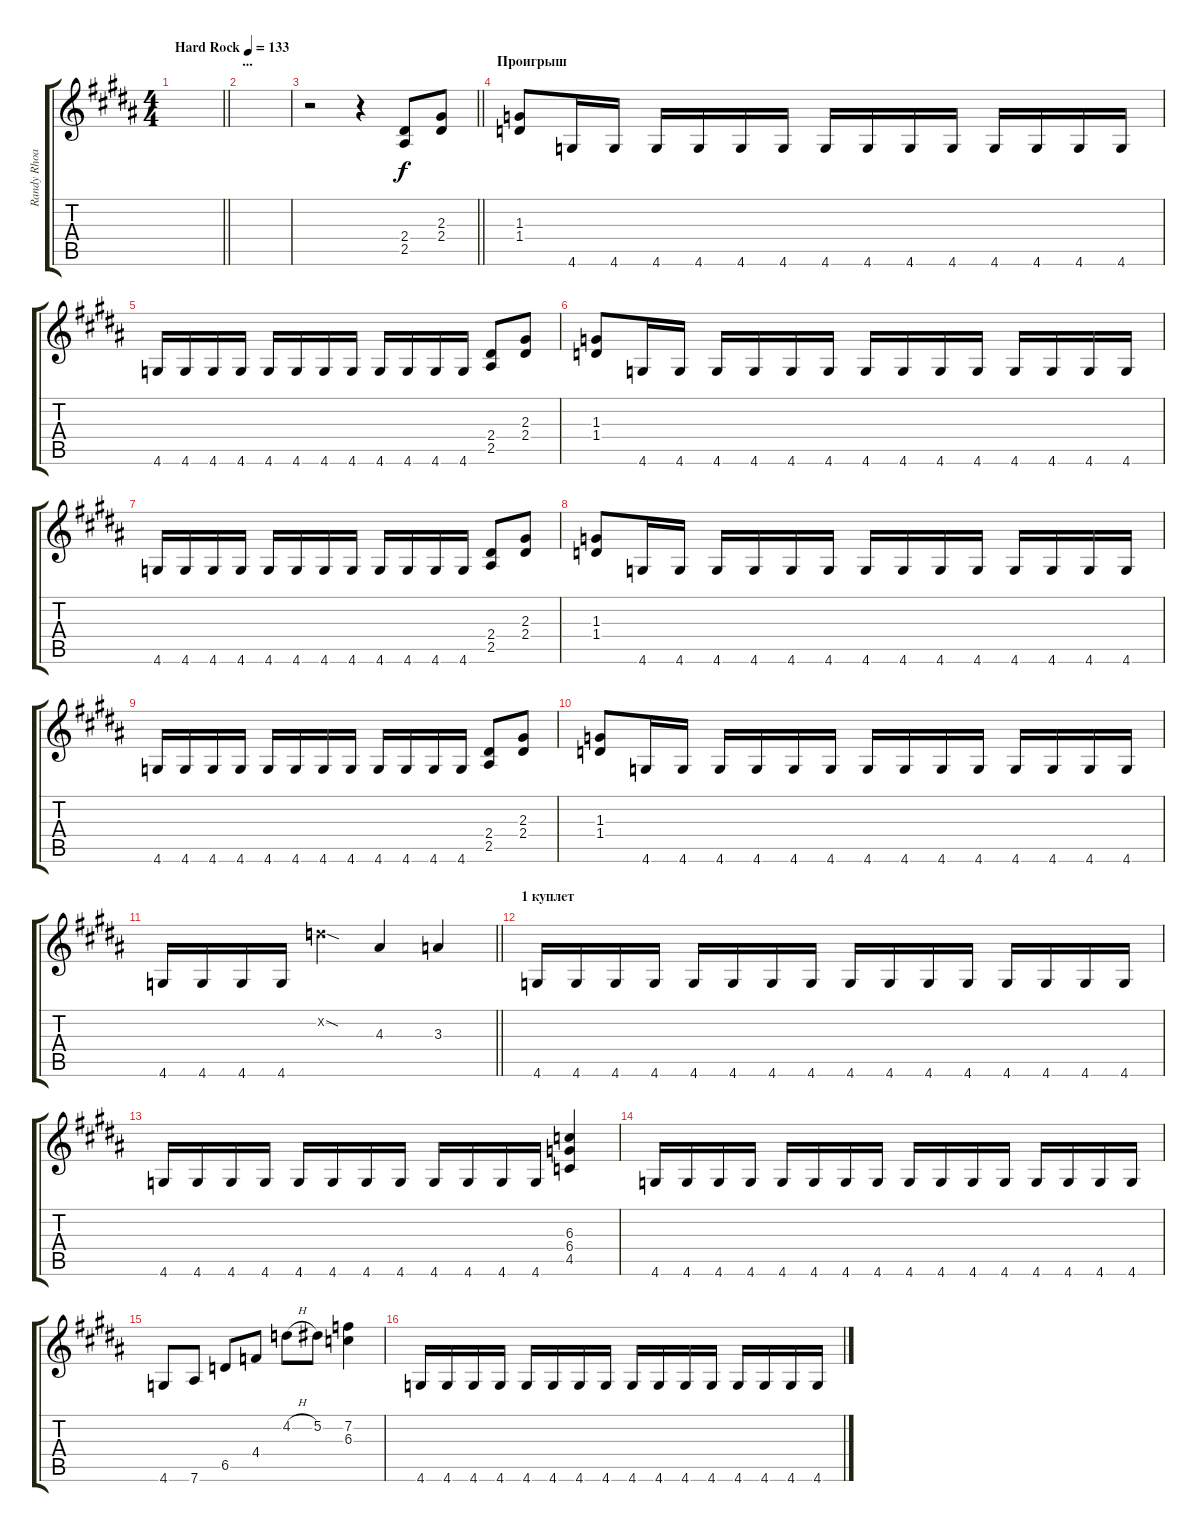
\track ("Randy Rhoads" "Randy Rhoa") {instrument distortionguitar}
\staff {score tabs}
\tuning (Eb4 Bb3 Gb3 Db3 Ab2 Eb2) {hide}
\ts (4 4)
\tempo (133 "Hard Rock")
\clef g2
\barLineRight lightlight
\ks b
|
\section ("" "...")
|
\barLineRight lightlight
r.2 r.4 (2.4 2.5).8 (2.3 2.4).8 |
\section ("" "Проигрыш")
(1.3 1.4).8 4.6.16 4.6.16 4.6.16 4.6.16 4.6.16 4.6.16 4.6.16 4.6.16 4.6.16 4.6.16 4.6.16 4.6.16 4.6.16 4.6.16 |
4.6.16 4.6.16 4.6.16 4.6.16 4.6.16 4.6.16 4.6.16 4.6.16 4.6.16 4.6.16 4.6.16 4.6.16 (2.4 2.5).8 (2.3 2.4).8 |
(1.3 1.4).8 4.6.16 4.6.16 4.6.16 4.6.16 4.6.16 4.6.16 4.6.16 4.6.16 4.6.16 4.6.16 4.6.16 4.6.16 4.6.16 4.6.16 |
4.6.16 4.6.16 4.6.16 4.6.16 4.6.16 4.6.16 4.6.16 4.6.16 4.6.16 4.6.16 4.6.16 4.6.16 (2.4 2.5).8 (2.3 2.4).8 |
(1.3 1.4).8 4.6.16 4.6.16 4.6.16 4.6.16 4.6.16 4.6.16 4.6.16 4.6.16 4.6.16 4.6.16 4.6.16 4.6.16 4.6.16 4.6.16 |
4.6.16 4.6.16 4.6.16 4.6.16 4.6.16 4.6.16 4.6.16 4.6.16 4.6.16 4.6.16 4.6.16 4.6.16 (2.4 2.5).8 (2.3 2.4).8 |
(1.3 1.4).8 4.6.16 4.6.16 4.6.16 4.6.16 4.6.16 4.6.16 4.6.16 4.6.16 4.6.16 4.6.16 4.6.16 4.6.16 4.6.16 4.6.16 |
\barLineRight lightlight
4.6.16 4.6.16 4.6.16 4.6.16 4.2{sod x}.4 4.3.4 3.3.4 |
\section ("" "1 куплет")
4.6.16 4.6.16 4.6.16 4.6.16 4.6.16 4.6.16 4.6.16 4.6.16 4.6.16 4.6.16 4.6.16 4.6.16 4.6.16 4.6.16 4.6.16 4.6.16 |
4.6.16 4.6.16 4.6.16 4.6.16 4.6.16 4.6.16 4.6.16 4.6.16 4.6.16 4.6.16 4.6.16 4.6.16 (6.3 6.4 4.5).4 |
4.6.16 4.6.16 4.6.16 4.6.16 4.6.16 4.6.16 4.6.16 4.6.16 4.6.16 4.6.16 4.6.16 4.6.16 4.6.16 4.6.16 4.6.16 4.6.16 |
4.6.8 7.6.8 6.5.8 4.4.8 4.2{h}.8 5.2.8 (7.2 6.3).4 |
4.6.16 4.6.16 4.6.16 4.6.16 4.6.16 4.6.16 4.6.16 4.6.16 4.6.16 4.6.16 4.6.16 4.6.16 4.6.16 4.6.16 4.6.16 4.6.16
